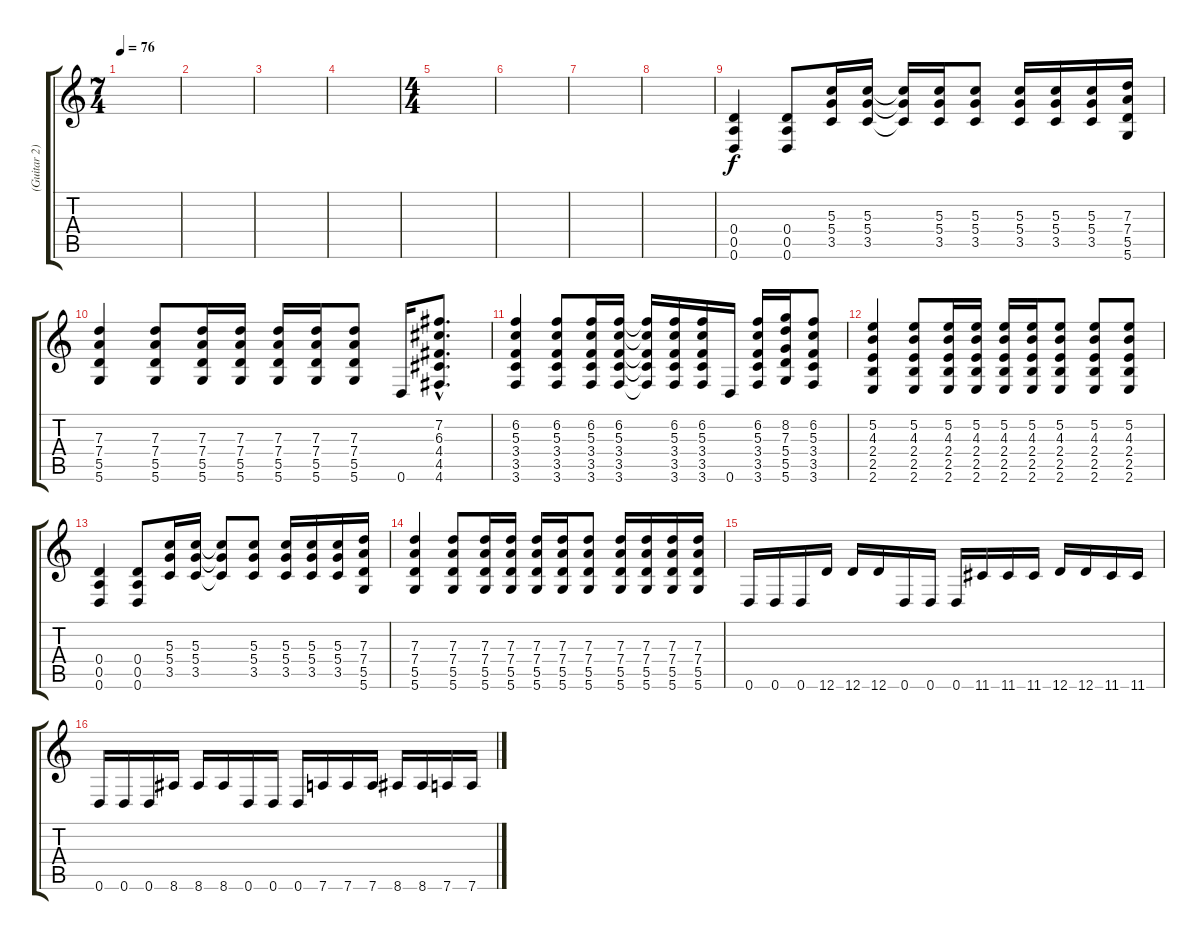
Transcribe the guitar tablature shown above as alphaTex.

\track ("(Guitar 2) double" "(Guitar 2)") {instrument distortionguitar}
\staff {score tabs}
\tuning (E4 B3 G3 D3 A2 D2) {hide}
\ts (7 4)
\tempo 76
\clef g2
\ks c
|
|
|
|
\ts (4 4)
|
|
|
|
(0.4 0.5 0.6).4 (0.4 0.5 0.6).8 (5.3 5.4 3.5).16 (5.3 5.4 3.5).16 (5.3{t} 5.4{t} 3.5{t}).16 (5.3 5.4 3.5).16 (5.3 5.4 3.5).8 (5.3 5.4 3.5).16 (5.3 5.4 3.5).16 (5.3 5.4 3.5).16 (7.3 7.4 5.5 5.6).16 |
(7.3 7.4 5.5 5.6).4 (7.3 7.4 5.5 5.6).8 (7.3 7.4 5.5 5.6).16 (7.3 7.4 5.5 5.6).16 (7.3 7.4 5.5 5.6).16 (7.3 7.4 5.5 5.6).16 (7.3 7.4 5.5 5.6).8 0.6.16 (7.2{hac} 6.3{hac} 4.4{hac} 4.5{hac} 4.6{hac}).8{d} |
(6.2 5.3 3.4 3.5 3.6).4 (6.2 5.3 3.4 3.5 3.6).8 (6.2 5.3 3.4 3.5 3.6).16 (6.2 5.3 3.4 3.5 3.6).16 (6.2{t} 5.3{t} 3.4{t} 3.5{t} 3.6{t}).16 (6.2 5.3 3.4 3.5 3.6).16 (6.2 5.3 3.4 3.5 3.6).16 0.6.16 (6.2 5.3 3.4 3.5 3.6).16 (8.2 7.3 5.4 5.5 5.6).16 (6.2 5.3 3.4 3.5 3.6).8 |
(5.2 4.3 2.4 2.5 2.6).4 (5.2 4.3 2.4 2.5 2.6).8 (5.2 4.3 2.4 2.5 2.6).16 (5.2 4.3 2.4 2.5 2.6).16 (5.2 4.3 2.4 2.5 2.6).16 (5.2 4.3 2.4 2.5 2.6).16 (5.2 4.3 2.4 2.5 2.6).8 (5.2 4.3 2.4 2.5 2.6).8 (5.2 4.3 2.4 2.5 2.6).8 |
(0.4 0.5 0.6).4 (0.4 0.5 0.6).8 (5.3 5.4 3.5).16 (5.3 5.4 3.5).16 (5.3{t} 5.4{t} 3.5{t}).8 (5.3 5.4 3.5).8 (5.3 5.4 3.5).16 (5.3 5.4 3.5).16 (5.3 5.4 3.5).16 (7.3 7.4 5.5 5.6).16 |
(7.3 7.4 5.5 5.6).4 (7.3 7.4 5.5 5.6).8 (7.3 7.4 5.5 5.6).16 (7.3 7.4 5.5 5.6).16 (7.3 7.4 5.5 5.6).16 (7.3 7.4 5.5 5.6).16 (7.3 7.4 5.5 5.6).8 (7.3 7.4 5.5 5.6).16 (7.3 7.4 5.5 5.6).16 (7.3 7.4 5.5 5.6).16 (7.3 7.4 5.5 5.6).16 |
0.6.16{instrument electricguitarmuted} 0.6.16 0.6.16 12.6.16 12.6.16 12.6.16 0.6.16 0.6.16 0.6.16 11.6.16 11.6.16 11.6.16 12.6.16 12.6.16 11.6.16 11.6.16 |
0.6.16 0.6.16 0.6.16 8.6.16 8.6.16 8.6.16 0.6.16 0.6.16 0.6.16 7.6.16 7.6.16 7.6.16 8.6.16 8.6.16 7.6.16 7.6.16
